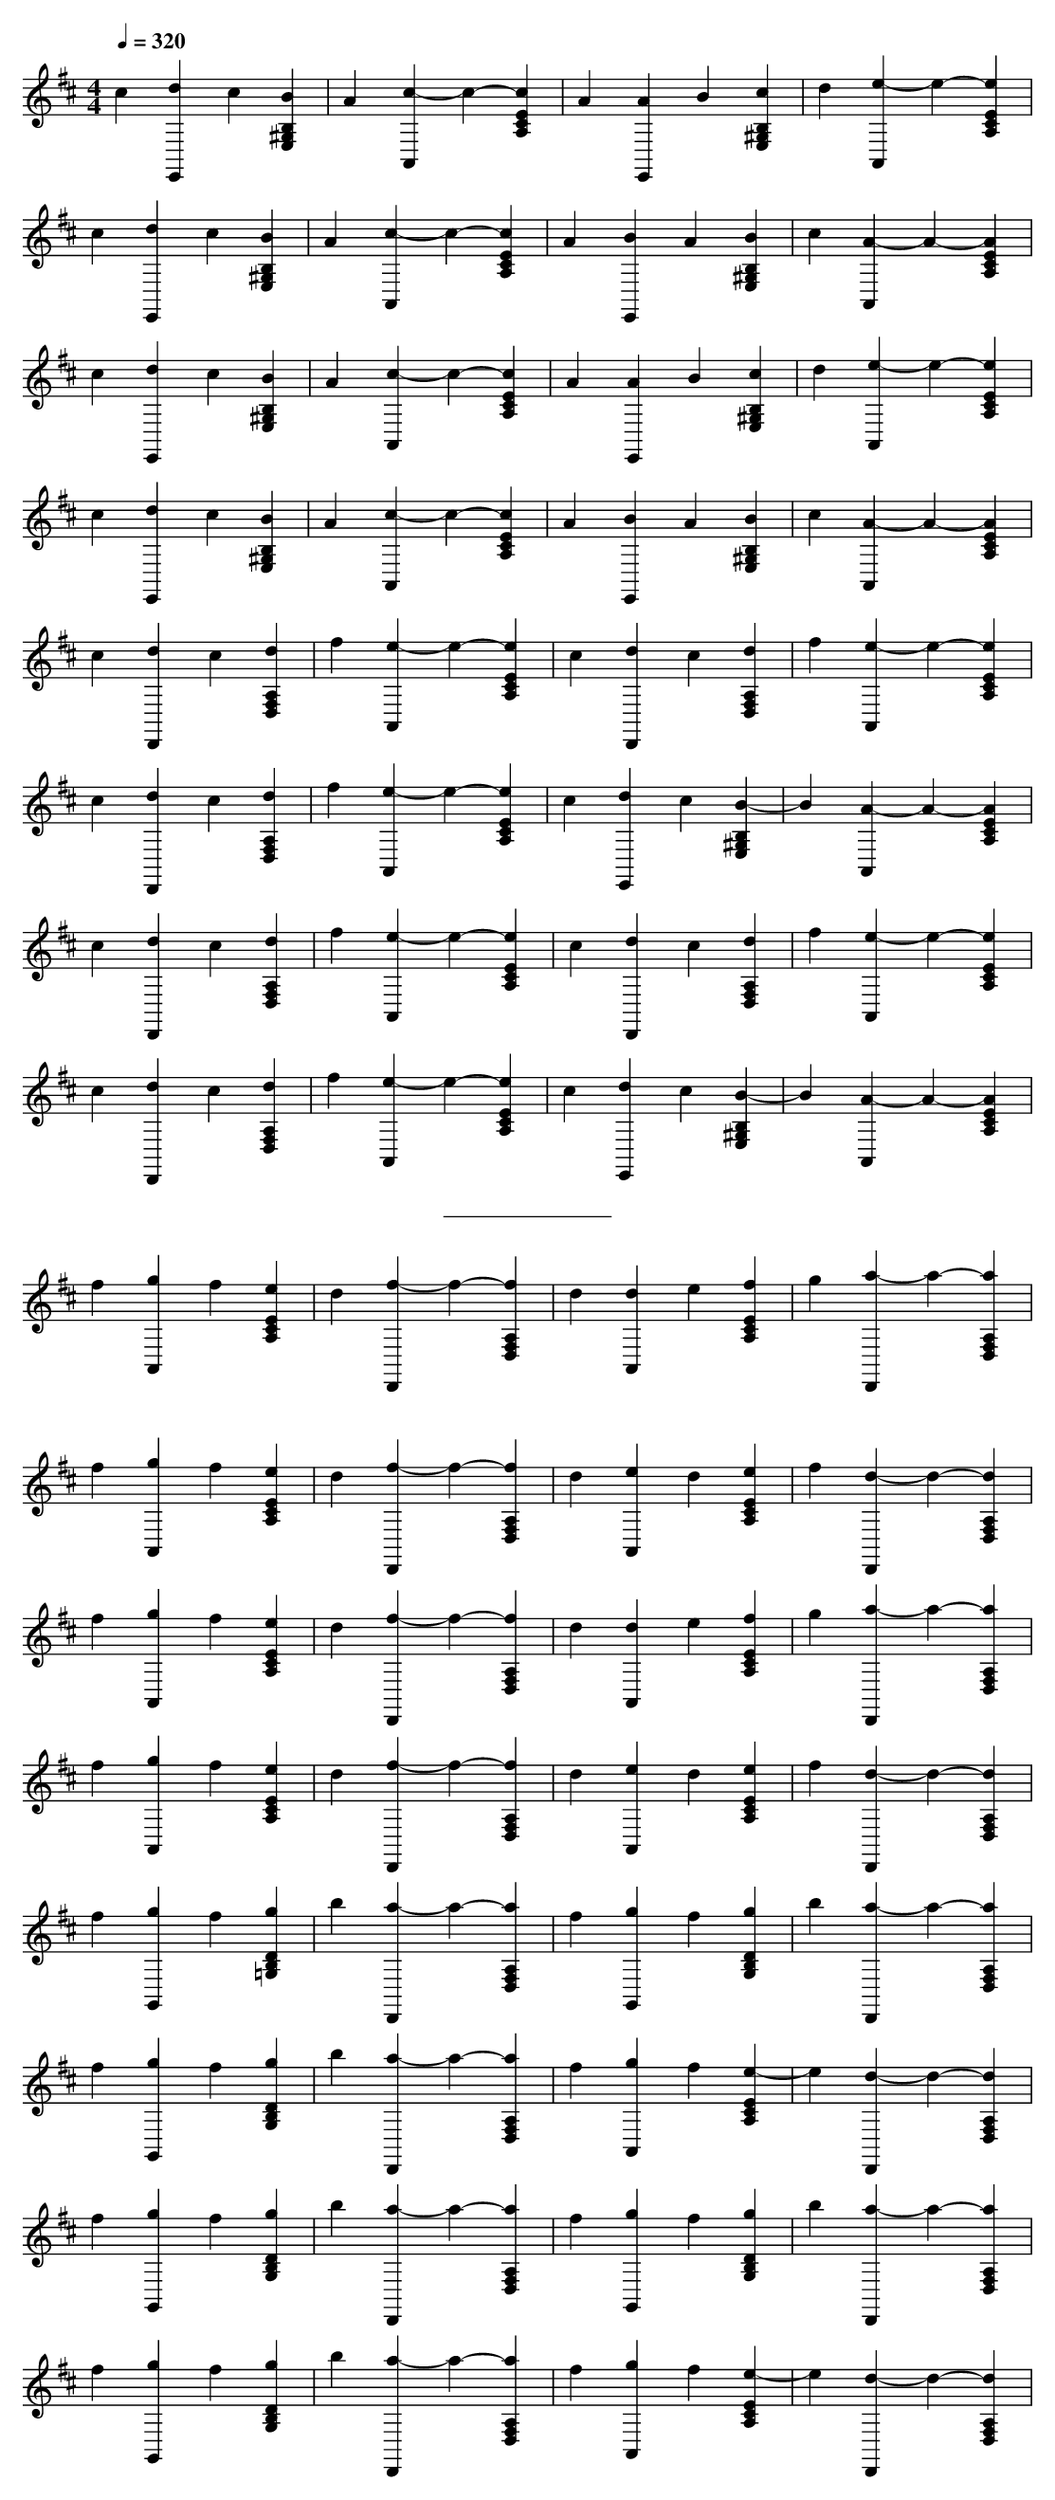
X:1
T:
M: 4/4
L: 1/8
Q:1/4=320
K:D % 2 sharps
c2 [d2E,,2] c2 [B2B,2^G,2E,2]|A2 [c2-A,,2] c2- [c2E2C2A,2]|A2 [A2E,,2] B2 [c2B,2^G,2E,2]|d2 [e2-A,,2] e2- [e2E2C2A,2]|
c2 [d2E,,2] c2 [B2B,2^G,2E,2]|A2 [c2-A,,2] c2- [c2E2C2A,2]|A2 [B2E,,2] A2 [B2B,2^G,2E,2]|c2 [A2-A,,2] A2- [A2E2C2A,2]|
c2 [d2E,,2] c2 [B2B,2^G,2E,2]|A2 [c2-A,,2] c2- [c2E2C2A,2]|A2 [A2E,,2] B2 [c2B,2^G,2E,2]|d2 [e2-A,,2] e2- [e2E2C2A,2]|
c2 [d2E,,2] c2 [B2B,2^G,2E,2]|A2 [c2-A,,2] c2- [c2E2C2A,2]|A2 [B2E,,2] A2 [B2B,2^G,2E,2]|c2 [A2-A,,2] A2- [A2E2C2A,2]|
c2 [d2D,,2] c2 [d2A,2F,2D,2]|f2 [e2-A,,2] e2- [e2E2C2A,2]|c2 [d2D,,2] c2 [d2A,2F,2D,2]|f2 [e2-A,,2] e2- [e2E2C2A,2]|
c2 [d2D,,2] c2 [d2A,2F,2D,2]|f2 [e2-A,,2] e2- [e2E2C2A,2]|c2 [d2E,,2] c2 [B2-B,2^G,2E,2]|B2 [A2-A,,2] A2- [A2E2C2A,2]|
c2 [d2D,,2] c2 [d2A,2F,2D,2]|f2 [e2-A,,2] e2- [e2E2C2A,2]|c2 [d2D,,2] c2 [d2A,2F,2D,2]|f2 [e2-A,,2] e2- [e2E2C2A,2]|
c2 [d2D,,2] c2 [d2A,2F,2D,2]|f2 [e2-A,,2] e2- [e2E2C2A,2]|c2 [d2E,,2] c2 [B2-B,2^G,2E,2]|B2 [A2-A,,2] A2- [A2E2C2A,2]|
%%sep
f2 [g2A,,2] f2 [e2E2C2A,2]|d2 [f2-D,,2] f2- [f2A,2F,2D,2]|d2 [d2A,,2] e2 [f2E2C2A,2]|g2 [a2-D,,2] a2- [a2A,2F,2D,2]|
f2 [g2A,,2] f2 [e2E2C2A,2]|d2 [f2-D,,2] f2- [f2A,2F,2D,2]|d2 [e2A,,2] d2 [e2E2C2A,2]|f2 [d2-D,,2] d2- [d2A,2F,2D,2]|
f2 [g2A,,2] f2 [e2E2C2A,2]|d2 [f2-D,,2] f2- [f2A,2F,2D,2]|d2 [d2A,,2] e2 [f2E2C2A,2]|g2 [a2-D,,2] a2- [a2A,2F,2D,2]|
f2 [g2A,,2] f2 [e2E2C2A,2]|d2 [f2-D,,2] f2- [f2A,2F,2D,2]|d2 [e2A,,2] d2 [e2E2C2A,2]|f2 [d2-D,,2] d2- [d2A,2F,2D,2]|
f2 [g2G,,2] f2 [g2D2B,2=G,2]|b2 [a2-D,,2] a2- [a2A,2F,2D,2]|f2 [g2G,,2] f2 [g2D2B,2G,2]|b2 [a2-D,,2] a2- [a2A,2F,2D,2]|
f2 [g2G,,2] f2 [g2D2B,2G,2]|b2 [a2-D,,2] a2- [a2A,2F,2D,2]|f2 [g2A,,2] f2 [e2-E2C2A,2]|e2 [d2-D,,2] d2- [d2A,2F,2D,2]|
f2 [g2G,,2] f2 [g2D2B,2G,2]|b2 [a2-D,,2] a2- [a2A,2F,2D,2]|f2 [g2G,,2] f2 [g2D2B,2G,2]|b2 [a2-D,,2] a2- [a2A,2F,2D,2]|
f2 [g2G,,2] f2 [g2D2B,2G,2]|b2 [a2-D,,2] a2- [a2A,2F,2D,2]|f2 [g2A,,2] f2 [e2-E2C2A,2]|e2 [d2-D,,2] d2- [d2A,2F,2D,2]|
